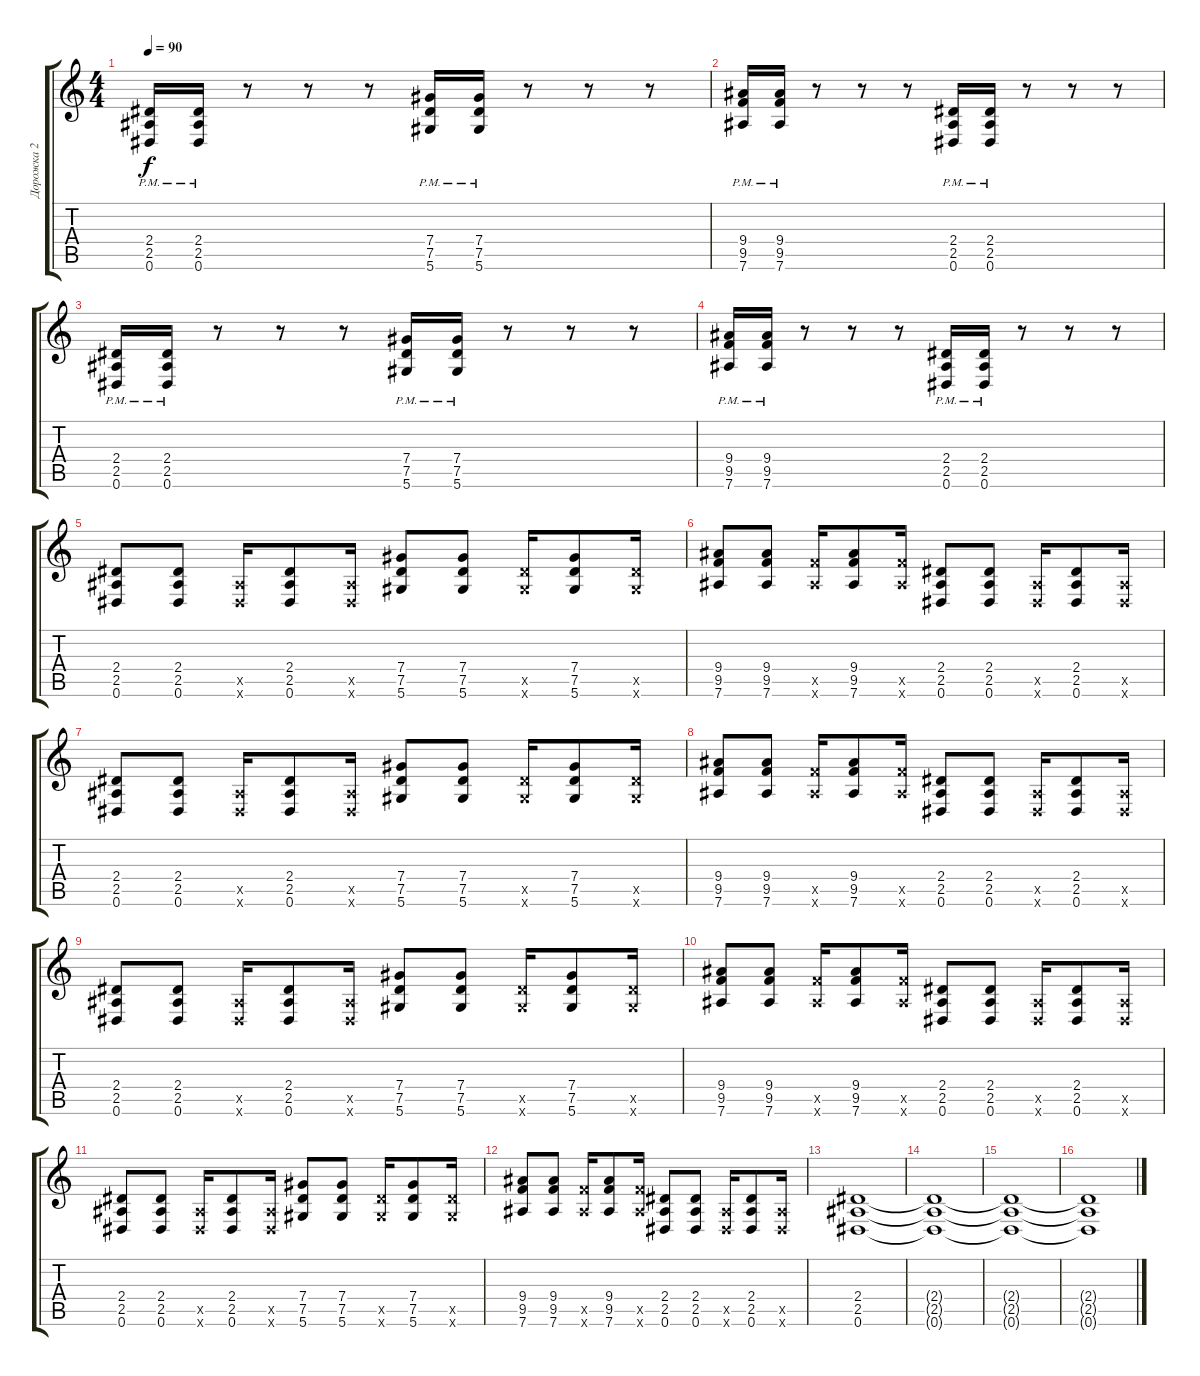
\track ("Дорожка 2" "Дорожка 2") {instrument overdrivenguitar}
\staff {score tabs}
\tuning (Eb4 Bb3 Gb3 Db3 Ab2 Eb2) {hide}
\ts (4 4)
\tempo 90
\clef g2
\ks c
(2.4 2.5{pm} 0.6{pm}).16{dy f} (2.4 2.5{pm} 0.6{pm}).16 r.8 r.8 r.8 (7.4 7.5{pm} 5.6{pm}).16 (7.4 7.5{pm} 5.6{pm}).16 r.8 r.8 r.8 |
(9.4 9.5{pm} 7.6{pm}).16 (9.4 9.5{pm} 7.6{pm}).16 r.8 r.8 r.8 (2.4 2.5{pm} 0.6{pm}).16 (2.4 2.5{pm} 0.6{pm}).16 r.8 r.8 r.8 |
(2.4 2.5{pm} 0.6{pm}).16 (2.4 2.5{pm} 0.6{pm}).16 r.8 r.8 r.8 (7.4 7.5{pm} 5.6{pm}).16 (7.4 7.5{pm} 5.6{pm}).16 r.8 r.8 r.8 |
(9.4 9.5{pm} 7.6{pm}).16 (9.4 9.5{pm} 7.6{pm}).16 r.8 r.8 r.8 (2.4 2.5{pm} 0.6{pm}).16 (2.4 2.5{pm} 0.6{pm}).16 r.8 r.8 r.8 |
(2.4 2.5 0.6).8 (2.4 2.5 0.6).8 (2.5{x} 0.6{x}).16 (2.4 2.5 0.6).8 (2.5{x} 0.6{x}).16 (7.4 7.5 5.6).8 (7.4 7.5 5.6).8 (7.5{x} 5.6{x}).16 (7.4 7.5 5.6).8 (7.5{x} 5.6{x}).16 |
(9.4 9.5 7.6).8 (9.4 9.5 7.6).8 (9.5{x} 7.6{x}).16 (9.4 9.5 7.6).8 (9.5{x} 7.6{x}).16 (2.4 2.5 0.6).8 (2.4 2.5 0.6).8 (2.5{x} 0.6{x}).16 (2.4 2.5 0.6).8 (2.5{x} 0.6{x}).16 |
(2.4 2.5 0.6).8 (2.4 2.5 0.6).8 (2.5{x} 0.6{x}).16 (2.4 2.5 0.6).8 (2.5{x} 0.6{x}).16 (7.4 7.5 5.6).8 (7.4 7.5 5.6).8 (7.5{x} 5.6{x}).16 (7.4 7.5 5.6).8 (7.5{x} 5.6{x}).16 |
(9.4 9.5 7.6).8 (9.4 9.5 7.6).8 (9.5{x} 7.6{x}).16 (9.4 9.5 7.6).8 (9.5{x} 7.6{x}).16 (2.4 2.5 0.6).8 (2.4 2.5 0.6).8 (2.5{x} 0.6{x}).16 (2.4 2.5 0.6).8 (2.5{x} 0.6{x}).16 |
(2.4 2.5 0.6).8 (2.4 2.5 0.6).8 (2.5{x} 0.6{x}).16 (2.4 2.5 0.6).8 (2.5{x} 0.6{x}).16 (7.4 7.5 5.6).8 (7.4 7.5 5.6).8 (7.5{x} 5.6{x}).16 (7.4 7.5 5.6).8 (7.5{x} 5.6{x}).16 |
(9.4 9.5 7.6).8 (9.4 9.5 7.6).8 (9.5{x} 7.6{x}).16 (9.4 9.5 7.6).8 (9.5{x} 7.6{x}).16 (2.4 2.5 0.6).8 (2.4 2.5 0.6).8 (2.5{x} 0.6{x}).16 (2.4 2.5 0.6).8 (2.5{x} 0.6{x}).16 |
(2.4 2.5 0.6).8 (2.4 2.5 0.6).8 (2.5{x} 0.6{x}).16 (2.4 2.5 0.6).8 (2.5{x} 0.6{x}).16 (7.4 7.5 5.6).8 (7.4 7.5 5.6).8 (7.5{x} 5.6{x}).16 (7.4 7.5 5.6).8 (7.5{x} 5.6{x}).16 |
(9.4 9.5 7.6).8 (9.4 9.5 7.6).8 (9.5{x} 7.6{x}).16 (9.4 9.5 7.6).8 (9.5{x} 7.6{x}).16 (2.4 2.5 0.6).8 (2.4 2.5 0.6).8 (2.5{x} 0.6{x}).16 (2.4 2.5 0.6).8 (2.5{x} 0.6{x}).16 |
(2.4 2.5 0.6).1 |
(2.4{t} 2.5{t} 0.6{t}).1{volume 9} |
(2.4{t} 2.5{t} 0.6{t}).1 |
(2.4{t} 2.5{t} 0.6{t}).1
